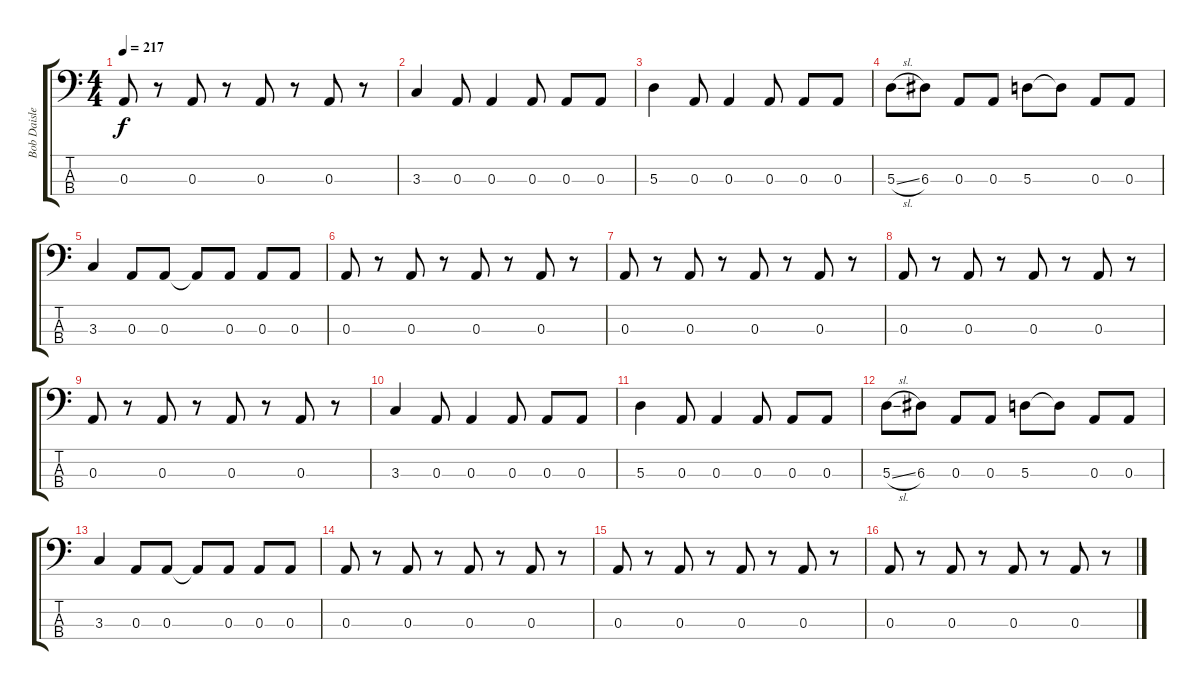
\track ("Bob Daisley" "Bob Daisle") {instrument electricbasspick}
\staff {score tabs}
\tuning (G2 D2 A1 E1) {hide}
\ts (4 4)
\tempo 217
\clef f4
\ks c
0.3.8{dy f} r.8 0.3.8 r.8 0.3.8 r.8 0.3.8 r.8 |
3.3.4 0.3.8 0.3.4 0.3.8 0.3.8 0.3.8 |
5.3.4 0.3.8 0.3.4 0.3.8 0.3.8 0.3.8 |
5.3{sl}.8 6.3.8 0.3.8 0.3.8 5.3.8 5.3{t}.8 0.3.8 0.3.8 |
3.3.4 0.3.8 0.3.8 0.3{t}.8 0.3.8 0.3.8 0.3.8 |
0.3.8 r.8 0.3.8 r.8 0.3.8 r.8 0.3.8 r.8 |
0.3.8 r.8 0.3.8 r.8 0.3.8 r.8 0.3.8 r.8 |
0.3.8 r.8 0.3.8 r.8 0.3.8 r.8 0.3.8 r.8 |
0.3.8 r.8 0.3.8 r.8 0.3.8 r.8 0.3.8 r.8 |
3.3.4 0.3.8 0.3.4 0.3.8 0.3.8 0.3.8 |
5.3.4 0.3.8 0.3.4 0.3.8 0.3.8 0.3.8 |
5.3{sl}.8 6.3.8 0.3.8 0.3.8 5.3.8 5.3{t}.8 0.3.8 0.3.8 |
3.3.4 0.3.8 0.3.8 0.3{t}.8 0.3.8 0.3.8 0.3.8 |
0.3.8 r.8 0.3.8 r.8 0.3.8 r.8 0.3.8 r.8 |
0.3.8 r.8 0.3.8 r.8 0.3.8 r.8 0.3.8 r.8 |
0.3.8 r.8 0.3.8 r.8 0.3.8 r.8 0.3.8 r.8
